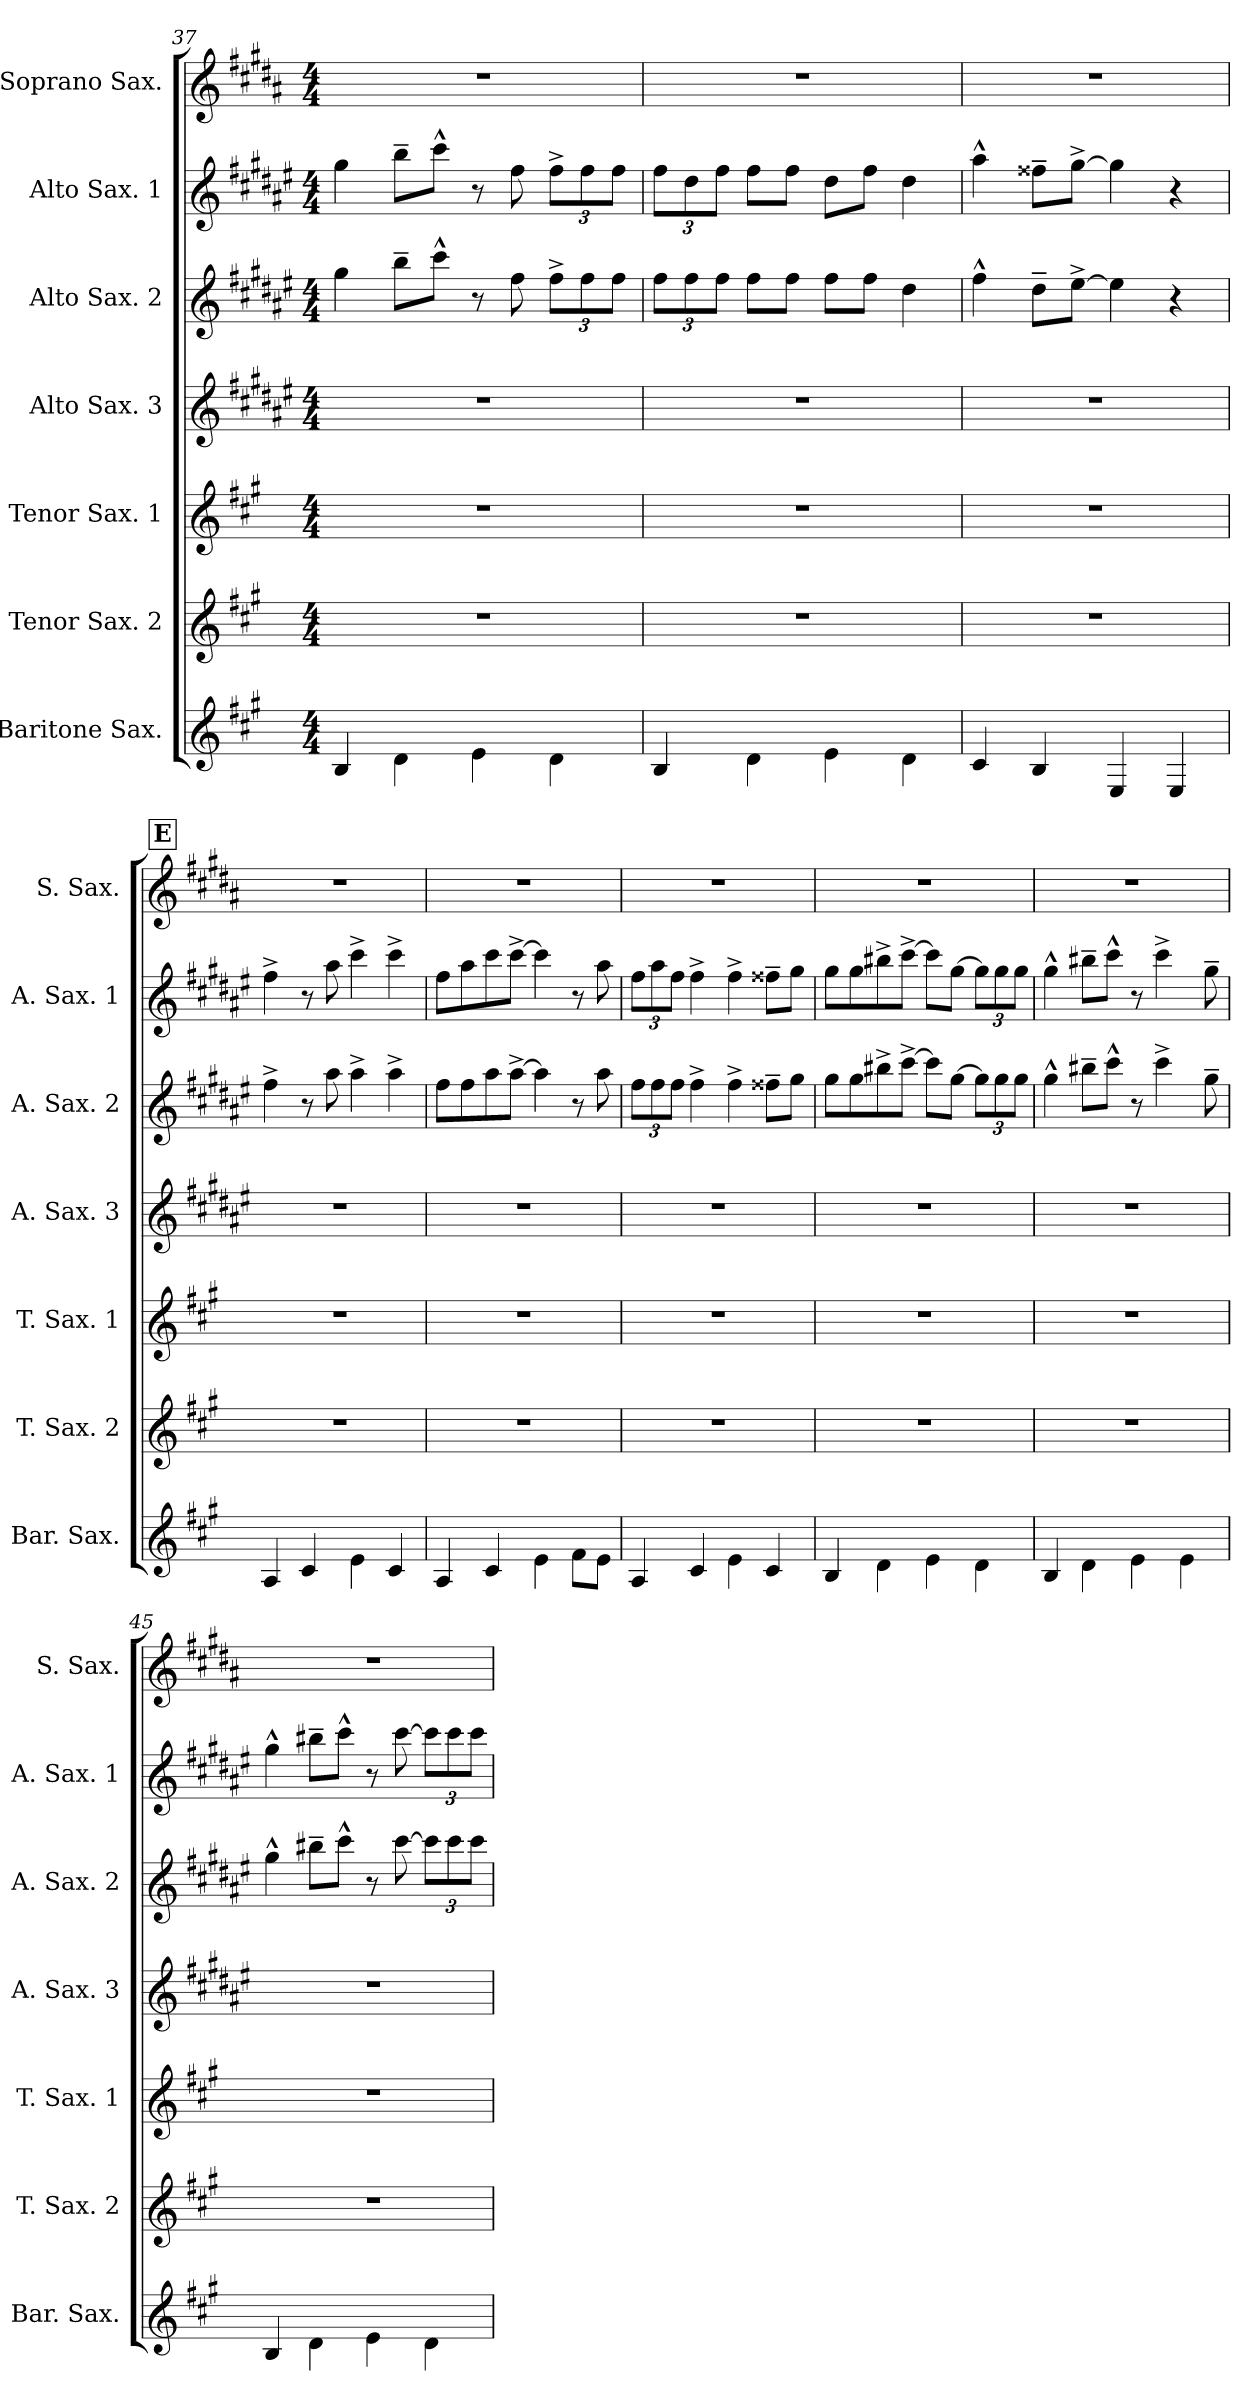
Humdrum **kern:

**kern	**kern	**kern	**kern	**kern	**kern	**kern
*part7	*part6	*part5	*part4	*part3	*part2	*part1
*staff7	*staff6	*staff5	*staff4	*staff3	*staff2	*staff1
*I"Baritone Sax.	*I"Tenor Sax. 2	*I"Tenor Sax. 1	*I"Alto Sax. 3	*I"Alto Sax. 2	*I"Alto Sax. 1	*I"Soprano Sax.
*I'Bar. Sax.	*I'T. Sax. 2	*I'T. Sax. 1	*I'A. Sax. 3	*I'A. Sax. 2	*I'A. Sax. 1	*I'S. Sax.
*clefG2	*clefG2	*clefG2	*clefG2	*clefG2	*clefG2	*clefG2
*ITrd12c21	*ITrd8c14	*ITrd8c14	*ITrd5c9	*ITrd5c9	*ITrd5c9	*ITrd1c2
*k[f#c#g#]	*k[f#c#g#]	*k[f#c#g#]	*k[f#c#g#]	*k[f#c#g#]	*k[f#c#g#]	*k[f#c#g#]
*M4/4	*M4/4	*M4/4	*M4/4	*M4/4	*M4/4	*M4/4
=37	=37	=37	=37	=37	=37	=37
4BB/	1r	1r	1r	4b\	4b\	1r
4D\	.	.	.	8dd~\L	8dd~\L	.
.	.	.	.	8ee^^\J	8ee^^\J	.
4E\	.	.	.	8r	8r	.
.	.	.	.	8a\	8a\	.
*	*	*	*	*Xbrackettup	*Xbrackettup	*
4D\	.	.	.	12a^\L	12a^\L	.
.	.	.	.	12a\	12a\	.
.	.	.	.	12a\J	12a\J	.
=38	=38	=38	=38	=38	=38	=38
4BB/	1r	1r	1r	12a\L	12a\L	1r
.	.	.	.	12a\	12f#\	.
.	.	.	.	12a\J	12a\J	.
4D\	.	.	.	8a\L	8a\L	.
.	.	.	.	8a\J	8a\J	.
4E\	.	.	.	8a\L	8f#\L	.
.	.	.	.	8a\J	8a\J	.
4D\	.	.	.	4f#\	4f#\	.
=39	=39	=39	=39	=39	=39	=39
4C#/	1r	1r	1r	4a^^\	4cc#^^\	1r
4BB/	.	.	.	8f#~\L	8a#X~\L	.
.	.	.	.	[8g#^\J	[8b^\J	.
4EE/	.	.	.	4g#\]	4b\]	.
4EE/	.	.	.	4r	4r	.
!!LO:LB:g=z
!!LO:REH:place=s1:a:B:fs=14:t=E
=40	=40	=40	=40	=40	=40	=40
4AA/	1r	1r	1r	4a^\	4a^\	1r
4C#/	.	.	.	8r	8r	.
.	.	.	.	8cc#\	8cc#\	.
4E\	.	.	.	4cc#^\	4ee^\	.
4C#/	.	.	.	4cc#^\	4ee^\	.
=41	=41	=41	=41	=41	=41	=41
4AA/	1r	1r	1r	8a\L	8a\L	1r
.	.	.	.	8a\	8cc#\	.
4C#/	.	.	.	8cc#\	8ee\	.
.	.	.	.	[8cc#^\J	[8ee^\J	.
4E\	.	.	.	4cc#\]	4ee\]	.
8F#\L	.	.	.	8r	8r	.
8E\J	.	.	.	8cc#\	8cc#\	.
=42	=42	=42	=42	=42	=42	=42
4AA/	1r	1r	1r	12a\L	12a\L	1r
.	.	.	.	12a\	12cc#\	.
.	.	.	.	12a\J	12a\J	.
4C#/	.	.	.	4a^\	4a^\	.
4E\	.	.	.	4a^\	4a^\	.
4C#/	.	.	.	8a#X~\L	8a#X~\L	.
.	.	.	.	8b\J	8b\J	.
=43	=43	=43	=43	=43	=43	=43
4BB/	1r	1r	1r	8b\L	8b\L	1r
.	.	.	.	8b\	8b\	.
4D\	.	.	.	8dd#X^\	8dd#X^\	.
.	.	.	.	[8ee^\J	[8ee^\J	.
4E\	.	.	.	8ee\L]	8ee\L]	.
.	.	.	.	[8b\J	[8b\J	.
4D\	.	.	.	12b\L]	12b\L]	.
.	.	.	.	12b\	12b\	.
.	.	.	.	12b\J	12b\J	.
=44	=44	=44	=44	=44	=44	=44
4BB/	1r	1r	1r	4b^^\	4b^^\	1r
4D\	.	.	.	8dd#X~\L	8dd#X~\L	.
.	.	.	.	8ee^^\J	8ee^^\J	.
4E\	.	.	.	8r	8r	.
.	.	.	.	4ee^\	4ee^\	.
4E\	.	.	.	.	.	.
.	.	.	.	8b~\	8b~\	.
!!LO:PB:g=z
=45	=45	=45	=45	=45	=45	=45
4BB/	1r	1r	1r	4b^^\	4b^^\	1r
4D\	.	.	.	8dd#X~\L	8dd#X~\L	.
.	.	.	.	8ee^^\J	8ee^^\J	.
4E\	.	.	.	8r	8r	.
.	.	.	.	[8ee\	[8ee\	.
4D\	.	.	.	12ee\L]	12ee\L]	.
.	.	.	.	12ee\	12ee\	.
.	.	.	.	12ee\J	12ee\J	.
=	=	=	=	=	=	=
*-	*-	*-	*-	*-	*-	*-
